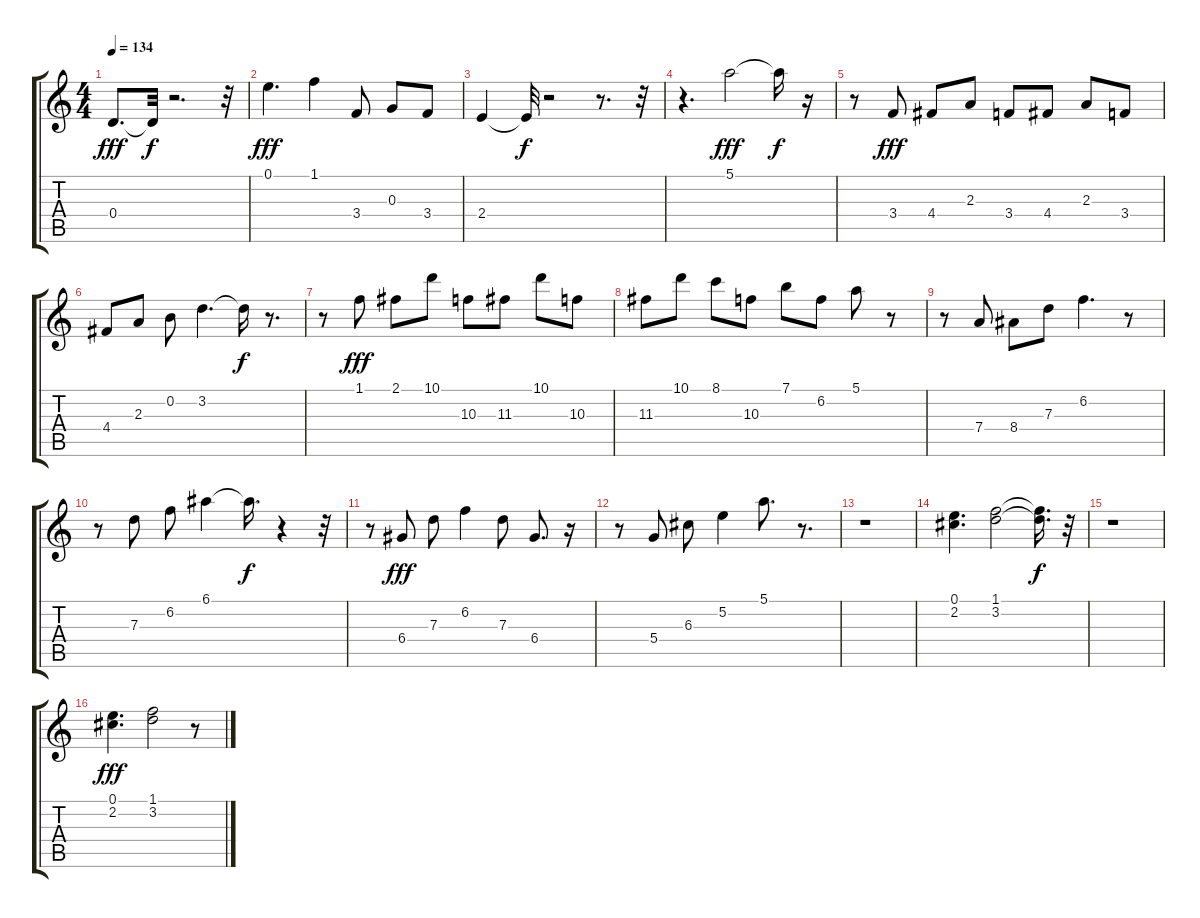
\track "" {instrument electricguitarclean}
\staff {score tabs}
\tuning (E4 B3 G3 D3 A2 E2) {hide}
\ts (4 4)
\tempo 134
\clef g2
\ks c
0.4.8{d dy fff} 0.4{t}.32{dy f} r.2{d} r.32 |
0.1.4{d dy fff} 1.1.4 3.4.8 0.3.8 3.4.8 |
2.4.4 2.4{t}.32{dy f} r.2 r.8{d} r.32 |
r.4{d} 5.1.2{dy fff} 5.1{t}.16{dy f} r.16 |
r.8 3.4.8{dy fff volume 8} 4.4.8 2.3.8 3.4.8 4.4.8 2.3.8 3.4.8 |
4.4.8 2.3.8 0.2.8 3.2.4{d} 3.2{t}.16{dy f} r.8{d} |
r.8 1.1.8{dy fff} 2.1.8 10.1.8 10.3.8 11.3.8 10.1.8 10.3.8 |
11.3.8 10.1.8 8.1.8 10.3.8 7.1.8 6.2.8 5.1.8 r.8 |
r.8 7.4.8 8.4.8 7.3.8 6.2.4{d} r.8 |
r.8 7.3.8 6.2.8 6.1.4 6.1{t}.16{d dy f} r.4 r.32 |
r.8 6.4.8{dy fff} 7.3.8 6.2.4 7.3.8 6.4.8{d} r.16 |
r.8 5.4.8 6.3.8 5.2.4 5.1.8{d} r.8{d} |
r.1 |
(0.1 2.2).4{d volume 8} (1.1 3.2).2 (1.1{t} 3.2{t}).16{d dy f} r.32 |
r.1 |
(0.1 2.2).4{d dy fff} (1.1 3.2).2 r.8
